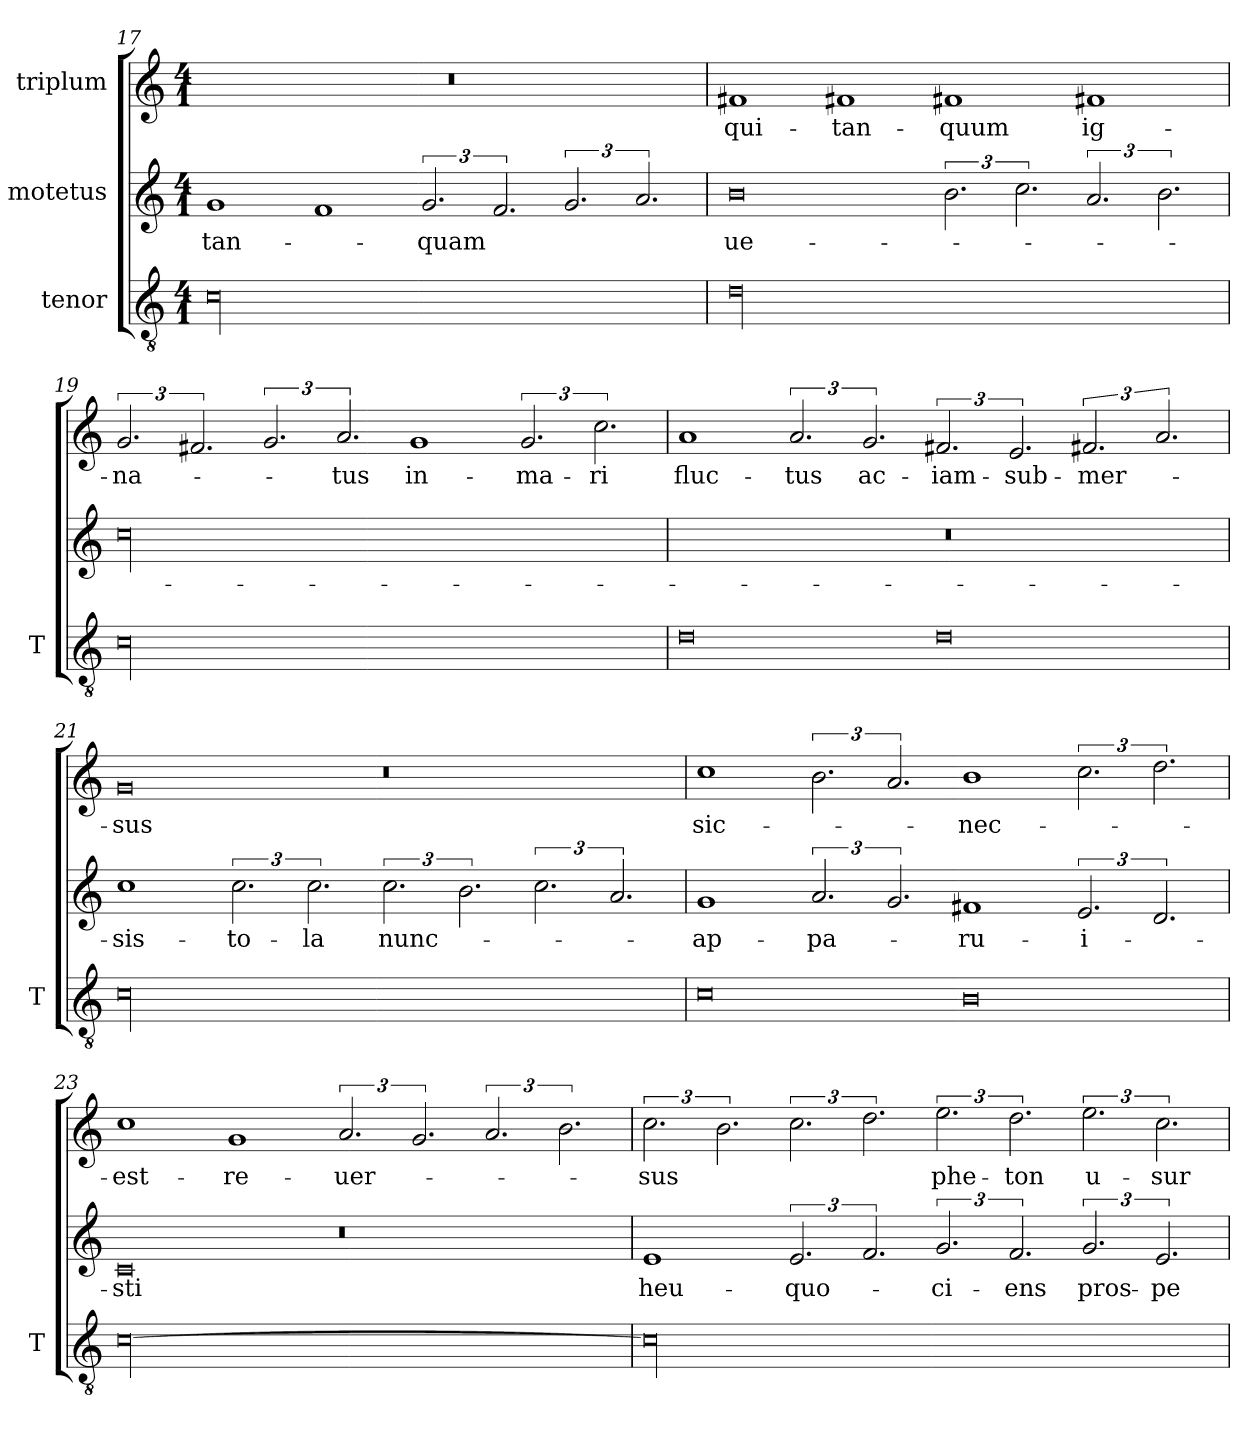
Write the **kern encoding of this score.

**kern	**kern	**text	**kern	**text
*part3	*part2	*part2	*part1	*part1
*staff3	*staff2	*staff2	*staff1	*staff1
*I"tenor	*I"motetus	*	*I"triplum	*
*I'T	*	*	*	*
!!LO:LB:g=z
*clefGv2	*clefG2	*	*clefG2	*
*k[]	*k[]	*	*k[]	*
*C:	*C:	*	*C:	*
*M4/1	*M4/1	*	*M4/1	*
=17	=17	=17	=17	=17
00c\	1g/	tan-	00r	.
.	1f/	.	.	.
.	3.g/	-quam	.	.
.	3.f/	.	.	.
.	3.g/	.	.	.
.	3.a/	.	.	.
=18	=18	=18	=18	=18
00d\	0b\	ue-	1f#X/	qui-
.	.	.	1f#Xi/	tan-
.	3.b\	.	1f#Xi/	-quum
.	3.cc\	.	.	.
.	3.a/	.	1f#Xi/	ig-
.	3.b\	.	.	.
=19	=19	=19	=19	=19
00c\	00cc\	.	3.g/	-na-
.	.	.	3.f#Xi/	.
.	.	.	3.g/	.
.	.	.	3.a/	-tus
.	.	.	1g/	in-
.	.	.	3.g/	ma-
.	.	.	3.cc\	-ri
!!LO:LB:g=z
=20	=20	=20	=20	=20
0d\	00r	.	1a/	fluc-
.	.	.	3.a/	-tus
.	.	.	3.g/	ac-
0d\	.	.	3.f#Xi/	iam-
.	.	.	3.e/	sub-
.	.	.	3.f#X/	-mer-
.	.	.	3.a/	.
=21	=21	=21	=21	=21
00c\	1cc\	-sis-	0g/	-sus
.	3.cc\	-to-	.	.
.	3.cc\	-la	.	.
.	3.cc\	nunc-	0r	.
.	3.b\	.	.	.
.	3.cc\	.	.	.
.	3.a/	.	.	.
=22	=22	=22	=22	=22
0c\	1g/	ap-	1cc\	sic-
.	3.a/	-pa-	3.b\	.
.	3.g/	.	3.a/	.
0B\	1f#Xi/	-ru-	1b\	nec-
.	3.e/	-i-	3.cc\	.
.	3.d/	.	3.dd\	.
!!LO:PB:g=z
=23	=23	=23	=23	=23
[00c\	0c/	-sti	1cc\	est-
.	.	.	1g/	re-
.	0r	.	3.a/	-uer-
.	.	.	3.g/	.
.	.	.	3.a/	.
.	.	.	3.b\	.
=24	=24	=24	=24	=24
00c\]	1e/	heu-	3.cc\	-sus
.	.	.	3.b\	.
.	3.e/	quo-	3.cc\	.
.	3.f/	.	3.dd\	.
.	3.g/	-ci-	3.ee\	phe-
.	3.f/	-ens	3.dd\	-ton
.	3.g/	pros-	3.ee\	u-
.	3.e/	-pe-	3.cc\	-sur-
=	=	=	=	=
*-	*-	*-	*-	*-
